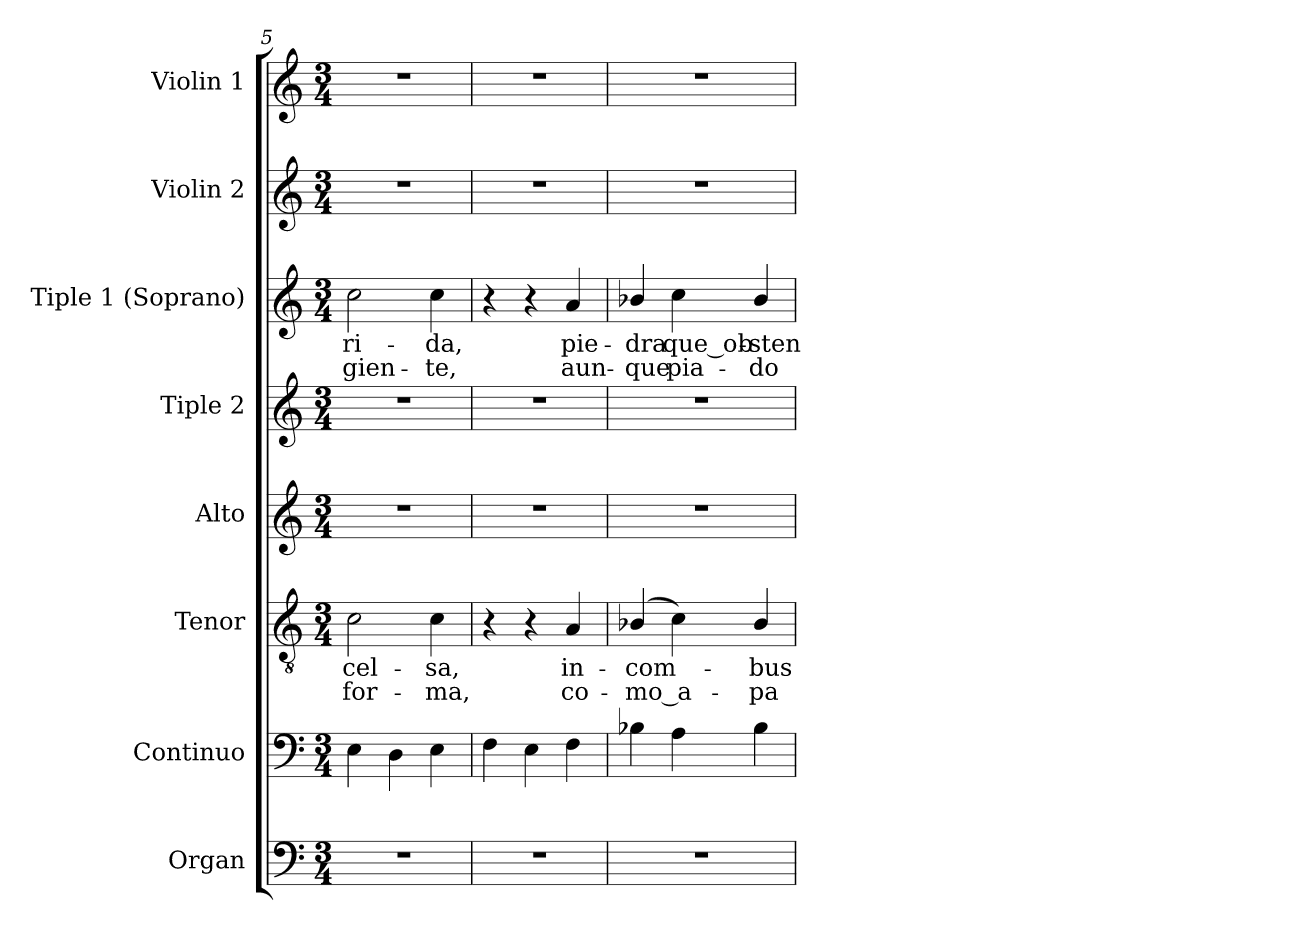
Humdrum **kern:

**kern	**kern	**kern	**text	**text	**kern	**kern	**kern	**text	**text	**kern	**kern
*part8	*part7	*part6	*part6	*part6	*part5	*part4	*part3	*part3	*part3	*part2	*part1
*staff8	*staff7	*staff6	*staff6	*staff6	*staff5	*staff4	*staff3	*staff3	*staff3	*staff2	*staff1
*I"Organ	*I"Continuo	*I"Tenor	*	*	*I"Alto	*I"Tiple 2	*I"Tiple 1 (Soprano)	*	*	*I"Violin 2	*I"Violin 1
*I'Org.	*I'Cont.	*I'T.	*	*	*I'A.	*	*I'S	*	*	*I'Vln. 2	*I'Vln. 1
*clefF4	*clefF4	*clefGv2	*	*	*clefG2	*clefG2	*clefG2	*	*	*clefG2	*clefG2
*	*	*ITrd7c12	*	*	*	*	*	*	*	*	*
*k[]	*k[]	*k[]	*	*	*k[]	*k[]	*k[]	*	*	*k[]	*k[]
*C:	*C:	*C:	*	*	*C:	*C:	*C:	*	*	*C:	*C:
*M3/4	*M3/4	*M3/4	*	*	*M3/4	*M3/4	*M3/4	*	*	*M3/4	*M3/4
=5	=5	=5	=5	=5	=5	=5	=5	=5	=5	=5	=5
!LO:N:vis=1	!	!	!	!	!	!	!	!	!	!	!
!	!	!	!LO:LY:b:color=#000000	!LO:LY:b:color=#000000	!LO:N:vis=1	!LO:N:vis=1	!	!	!	!	!
!	!	!	!	!	!	!	!	!LO:LY:b:color=#000000	!LO:LY:b:color=#000000	!LO:N:vis=1	!LO:N:vis=1
2.r	4Ei\	2Ci\	-cel-	for-	2.r	2.r	2cci\	-ri-	-gien-	2.r	2.r
.	4Di\	.	.	.	.	.	.	.	.	.	.
!	!	!	!LO:LY:b:color=#000000	!LO:LY:b:color=#000000	!	!	!	!	!	!	!
!	!	!	!	!	!	!	!	!LO:LY:b:color=#000000	!LO:LY:b:color=#000000	!	!
.	4Ei\	4Ci\	-sa,	-ma,	.	.	4cci\	-da,	-te,	.	.
=6	=6	=6	=6	=6	=6	=6	=6	=6	=6	=6	=6
!LO:N:vis=1	!	!	!	!	!LO:N:vis=1	!LO:N:vis=1	!	!	!	!LO:N:vis=1	!LO:N:vis=1
2.r	4Fi\	4r	.	.	2.r	2.r	4r	.	.	2.r	2.r
.	4Ei\	4r	.	.	.	.	4r	.	.	.	.
!	!	!	!LO:LY:b:color=#000000	!LO:LY:b:color=#000000	!	!	!	!	!	!	!
!	!	!	!	!	!	!	!	!LO:LY:b:color=#000000	!LO:LY:b:color=#000000	!	!
.	4Fi\	4AAi/	in-	co-	.	.	4ai/	pie-	aun-	.	.
=7	=7	=7	=7	=7	=7	=7	=7	=7	=7	=7	=7
!LO:N:vis=1	!	!	!	!	!	!	!	!	!	!	!
!	!	!	!LO:LY:b:color=#000000	!LO:LY:b:color=#000000	!LO:N:vis=1	!LO:N:vis=1	!	!	!	!	!
!	!	!	!	!	!	!	!	!LO:LY:b:color=#000000	!LO:LY:b:color=#000000	!LO:N:vis=1	!LO:N:vis=1
2.r	4B-Xi\	(4BB-Xi/	-com-	-mo_a-	2.r	2.r	4b-Xi/	-dra	-que	2.r	2.r
!	!	!	!	!	!	!	!	!LO:LY:b:color=#000000	!LO:LY:b:color=#000000	!	!
.	4Ai\	4Ci\)	.	.	.	.	4cci\	que_ob-	pia-	.	.
!	!	!	!LO:LY:b:color=#000000	!LO:LY:b:color=#000000	!	!	!	!	!	!	!
!	!	!	!	!	!	!	!	!LO:LY:b:color=#000000	!LO:LY:b:color=#000000	!	!
.	4B-i\	4BB-i/	-bus-	-pa-	.	.	4b-i/	-sten-	-do-	.	.
=	=	=	=	=	=	=	=	=	=	=	=
*-	*-	*-	*-	*-	*-	*-	*-	*-	*-	*-	*-
